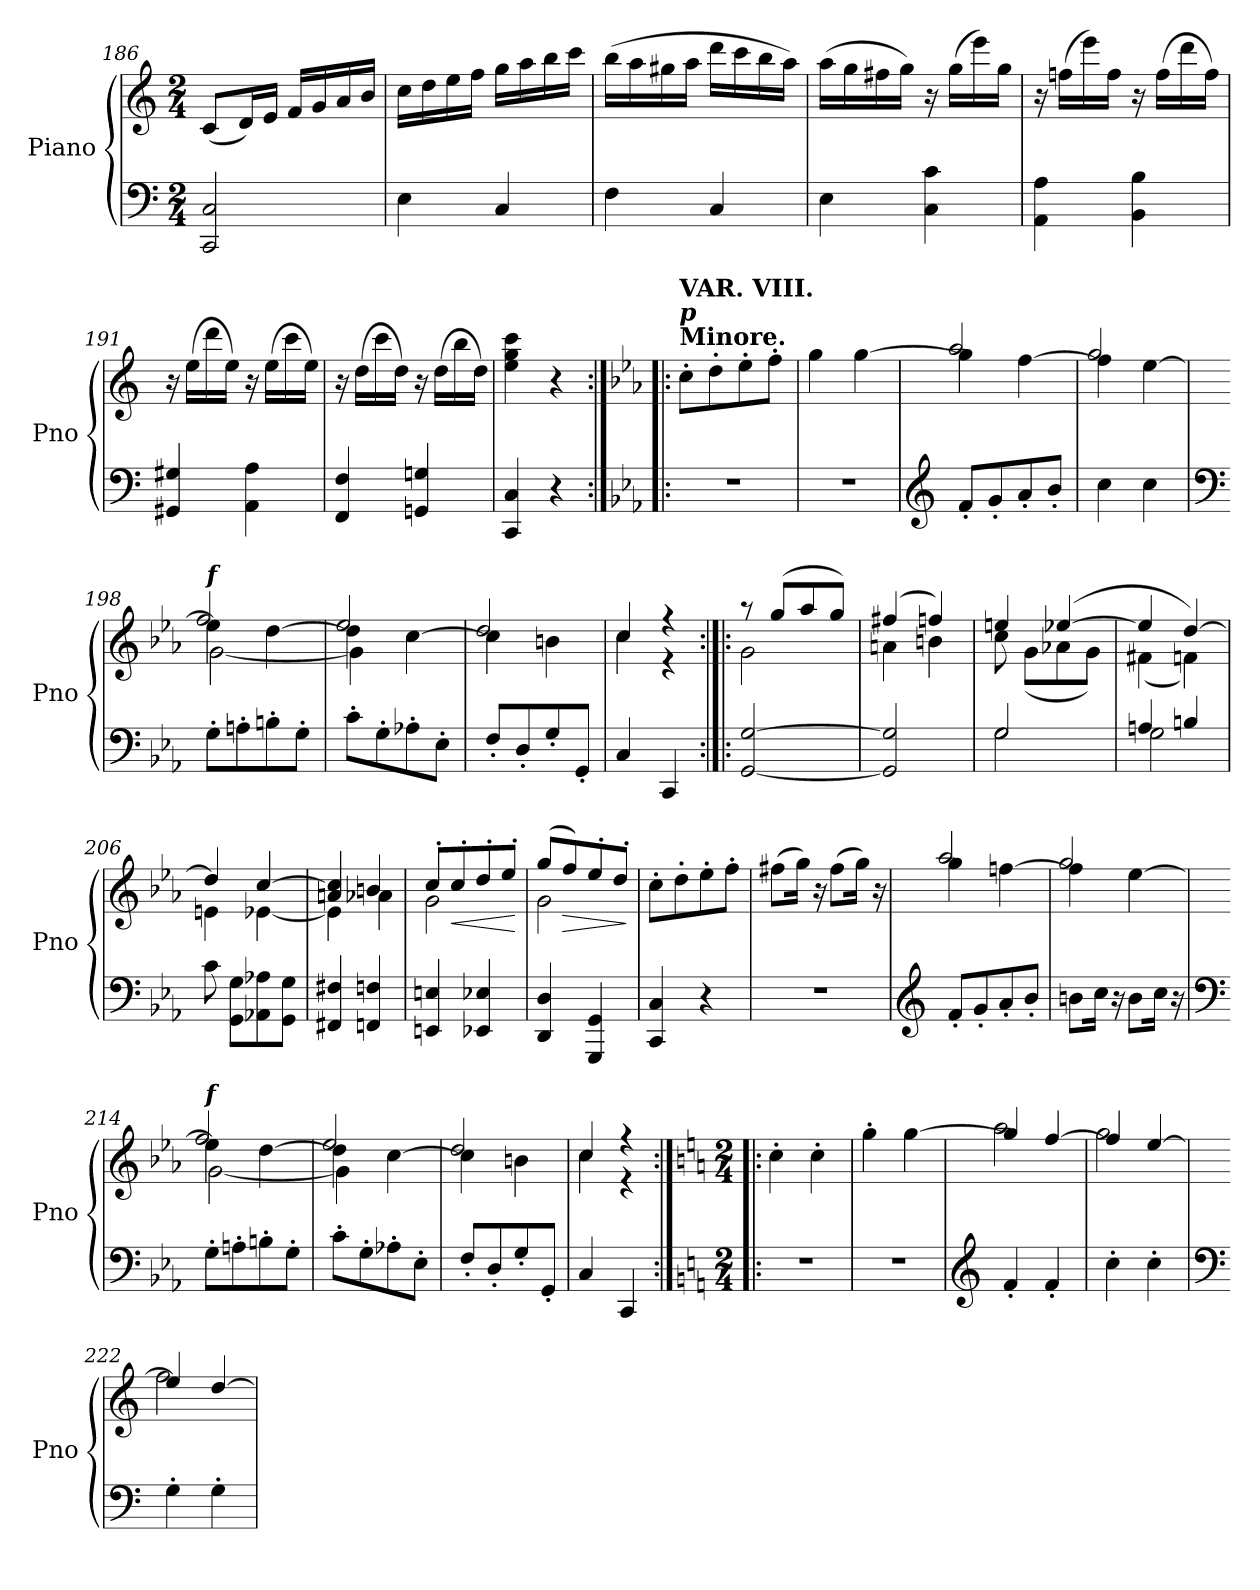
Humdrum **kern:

**kern	**kern	**dynam
*part1	*part1	*part1
*staff2	*staff1	*staff1/2
*I"Piano	*	*
*I'Pno	*	*
*clefF4	*clefG2	*
*k[]	*	*
*M2/4	*M2/4	*
=186	=186	=186
2CC/ 2C/	(>8c/L	.
.	16d/L)	.
.	16e/JJ	.
.	16f/LL	.
.	16g/	.
.	16a/	.
.	16b/JJ	.
=187	=187	=187
4E\	16cc\LL	.
.	16dd\	.
.	16ee\	.
.	16ff\JJ	.
4C/	16gg\LL	.
.	16aa\	.
.	16bb\	.
.	16ccc\JJ	.
!!LO:LB:g=z
=188	=188	=188
4F\	(16bb\LL	.
.	16aa\	.
.	16gg#X\	.
.	16aa\JJ	.
4C/	16ddd\LL	.
.	16ccc\	.
.	16bb\	.
.	16aa\JJ)	.
=189	=189	=189
4E\	(16aa\LL	.
.	16gg\	.
.	16ff#X\	.
.	16gg\JJ)	.
4C\ 4c\	16r	.
.	(16gg\LL	.
.	16eee\)	.
.	16gg\JJ	.
=190	=190	=190
4AA\ 4A\	16r	.
.	(16ffn\LL	.
.	16eee\)	.
.	16ff\JJ	.
4BB\ 4B\	16r	.
.	(16ff\LL	.
.	16ddd\	.
.	16ff\JJ)	.
=191	=191	=191
4GG#X/ 4G#X/	16r	.
.	(16ee\LL	.
.	16ddd\	.
.	16ee\JJ)	.
4AA\ 4A\	16r	.
.	(16ee\LL	.
.	16ccc\	.
.	16ee\JJ)	.
=192	=192	=192
4FF/ 4F/	16r	.
.	(16dd\LL	.
.	16ccc\	.
.	16dd\JJ)	.
4GGn/ 4Gn/	16r	.
.	(16dd\LL	.
.	16bb\	.
.	16dd\JJ)	.
=193	=193	=193
4CC/ 4C/	4ee\ 4gg\ 4ccc\	.
4r	4r	.
!!LO:LB:g=z
=194:|!|:	=194:|!|:	=194:|!|:
*k[b-e-a-]	*k[b-e-a-]	*
!	!LO:TX:a:B:t=Minore.	!
!	!LO:TX:a:Bi:t=p	!
!	!LO:TX:a:B:t=VAR. VIII.	!
2r	8cc'\L	.
.	8dd'\	.
.	8ee-'\	.
.	8ff'\J	.
=195	=195	=195
2r	4gg\	.
.	[4gg\	.
=196	=196	=196
*clefG2	*	*
*	*^	*
8f'/L	4gg\]	2aa-/	.
8g'/	.	.	.
8a-'/	[4ff\	.	.
8b-'/J	.	.	.
=197	=197	=197	=197
4cc\	4ff\]	2gg/	.
4cc\	[4ee-\	.	.
*	*v	*v	*
=198	=198	=198
*clefF4	*	*
*	*^	*
*	*	*^	*
!	!LO:TX:a:Bi:t=f	!	!	!
8G'\L	4ee-\]	[2g\	2ff/	.
8An'\	.	.	.	.
8Bn'\	[4dd\	.	.	.
8G'\J	.	.	.	.
=199	=199	=199	=199	=199
8c'\L	4dd\]	4g\]	2ee-/	.
8G'\	.	.	.	.
8A-X'\	[4cc\	4ryy	.	.
8E-'\J	.	.	.	.
*	*	*v	*v	*
=200	=200	=200	=200
8F'/L	4cc\]	2dd/	.
8D'/	.	.	.
8G'/	4bn\	.	.
8GG'/J	.	.	.
=201	=201	=201	=201
4C/	4cc/	4cc\	.
4CC/	4r	4r	.
!!LO:LB:g=z	!!
=202:|!|:	=202:|!|:	=202:|!|:	=202:|!|:
[2GG/ [2G/	8r	2g\	.
.	(8gg/L	.	.
.	8aa-/	.	.
.	8gg/J)	.	.
=203	=203	=203	=203
2GG/] 2G/]	(4ff#X/	4an\	.
.	4ffn/)	4bn\	.
=204	=204	=204	=204
*^	*	*	*
2G/	2G\	4een/	8cc\	.
.	.	.	(8g\L	.
.	.	([4ee-X/	8a-X\	.
.	.	.	8g\J)	.
=205	=205	=205	=205	=205
4An/	2G\	4ee-/]	(4f#X\	.
4Bn/	.	[4dd/)	4fn\)	.
*v	*v	*	*	*
=206	=206	=206	=206
8c\	4dd/]	4en\	.
8GG\ 8G\L	.	.	.
8AA-X\ 8A-X\	[4cc/	[4e-X\	.
8GG\ 8G\J	.	.	.
=207	=207	=207	=207
4FF#X/ 4F#X/	4an/ 4cc/]	4e-\]	.
4FFn/ 4Fn/	4bn/	4a-X\	.
=208	=208	=208	=208
4EEn/ 4En/	8cc'/L	2g\	.
!	!	!	!LO:HP:b
.	8cc'/	.	<
4EE-X/ 4E-X/	8dd'/	.	.
.	8ee-'/J	.	.
*	*v	*v	*
.	.	[
=209	=209	=209
*	*^	*
4DD/ 4D/	(8gg/L	2g\	.
!	!	!	!LO:HP:b
.	8ff/)	.	>
4GGG/ 4GG/	8ee-'/	.	.
.	8dd'/J	.	.
*	*v	*v	*
.	.	]
=210	=210	=210
4CC/ 4C/	8cc'\L	.
.	8dd'\	.
4r	8ee-'\	.
.	8ff'\J	.
!!LO:LB:g=z
=211	=211	=211
2r	(8ff#X\L	.
.	16gg\Jk)	.
.	16r	.
.	(8ff#\L	.
.	16gg\Jk)	.
.	16r	.
=212	=212	=212
*clefG2	*	*
*	*^	*
8f'/L	4gg\	2aa-/	.
8g'/	.	.	.
8a-'/	[4ffn\	.	.
8b-'/J	.	.	.
=213	=213	=213	=213
8bn\L	4ffn\]	2gg/	.
16cc\Jk	.	.	.
16r	.	.	.
8b\L	[4ee-\	.	.
16cc\Jk	.	.	.
16r	.	.	.
*	*v	*v	*
=214	=214	=214
*clefF4	*	*
*	*^	*
*	*	*^	*
!	!LO:TX:a:Bi:t=f	!	!	!
8G'\L	4ee-\]	[2g\	2ff/	.
8An'\	.	.	.	.
8Bn'\	[4dd\	.	.	.
8G'\J	.	.	.	.
=215	=215	=215	=215	=215
8c'\L	4dd\]	4g\]	2ee-/	.
8G'\	.	.	.	.
8A-X'\	[4cc\	4ryy	.	.
8E-'\J	.	.	.	.
*	*	*v	*v	*
=216	=216	=216	=216
8F'/L	4cc\]	2dd/	.
8D'/	.	.	.
8G'/	4bn\	.	.
8GG'/J	.	.	.
=217	=217	=217	=217
4C/	4cc/	4cc\	.
4CC/	4r	4r	.
*	*v	*v	*
!!LO:PB:g=z
=218:|!|:	=218:|!|:	=218:|!|:
*k[]	*k[]	*
*M2/4	*M2/4	*
*	*^	*
!	!LO:TX:a:B:t=Maggiore.	!	!
!	!LO:TX:a:Bi:t=p	!	!
!	!LO:TX:a:B:t=VAR. IX.	!	!
*	*v	*v	*
2r	4cc'\	.
.	4cc'\	.
=219	=219	=219
2r	4gg'\	.
.	[4gg\	.
=220	=220	=220
*clefG2	*	*
*	*^	*
4f'/	4gg/]	2aa\	.
4f'/	[4ff/	.	.
=221	=221	=221	=221
4cc'\	4ff/]	2gg\	.
4cc'\	[4ee/	.	.
=222	=222	=222	=222
*clefF4	*	*	*
4G'\	4ee/]	2ff\	.
4G'\	[4dd/	.	.
*	*v	*v	*
=	=	=
*-	*-	*-
